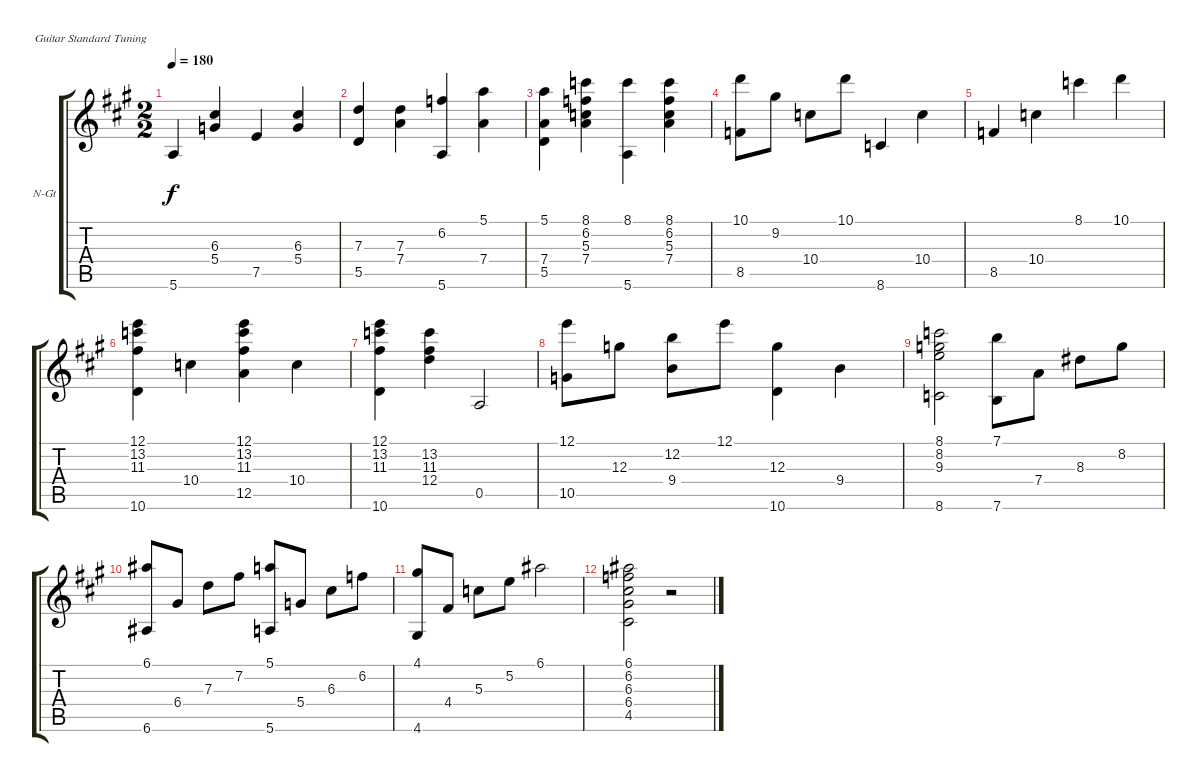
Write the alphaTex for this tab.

\bracketExtendMode groupsimilarinstruments
\firstSystemTrackNameOrientation horizontal
\otherSystemsTrackNameOrientation horizontal
\track ("gtr" "N-Gt") {instrument acousticguitarnylon}
\staff {score tabs}
\tuning (E4 B3 G3 D3 A2 E2)
\ts (2 2)
\tempo 180
\clef g2
\ks a
5.6.4{dy f} (6.3 5.4).4 7.5.4 (6.3 5.4).4 |
(7.3 5.5).4 (7.3 7.4).4 (6.2 5.6).4 (5.1 7.4).4 |
(5.1 7.4 5.5).4 (8.1 6.2 5.3 7.4).4 (8.1 5.6).4 (8.1 6.2 5.3 7.4).4 |
(10.1 8.5).8 9.2.8 10.4.8 10.1.8 8.6.4 10.4.4 |
8.5.4 10.4.4 8.1.4 10.1.4 |
(12.1 13.2 11.3 10.6).4 10.4.4 (12.1 13.2 11.3 12.5).4 10.4.4 |
(12.1 13.2 11.3 10.6).4 (13.2 11.3 12.4).4 0.5.2 |
(12.1 10.5).8 12.3.8 (12.2 9.4).8 12.1.8 (12.3 10.6).4 9.4.4 |
(8.1 8.2 9.3 8.6).2 (7.1 7.6).8 7.4.8 8.3.8 8.2.8 |
(6.1 6.6).8 6.4.8 7.3.8 7.2.8 (5.1 5.6).8 5.4.8 6.3.8 6.2.8 |
(4.1 4.6).8 4.4.8 5.3.8 5.2.8 6.1.2 |
(6.1 6.2 6.3 6.4 4.5).2 r.2
